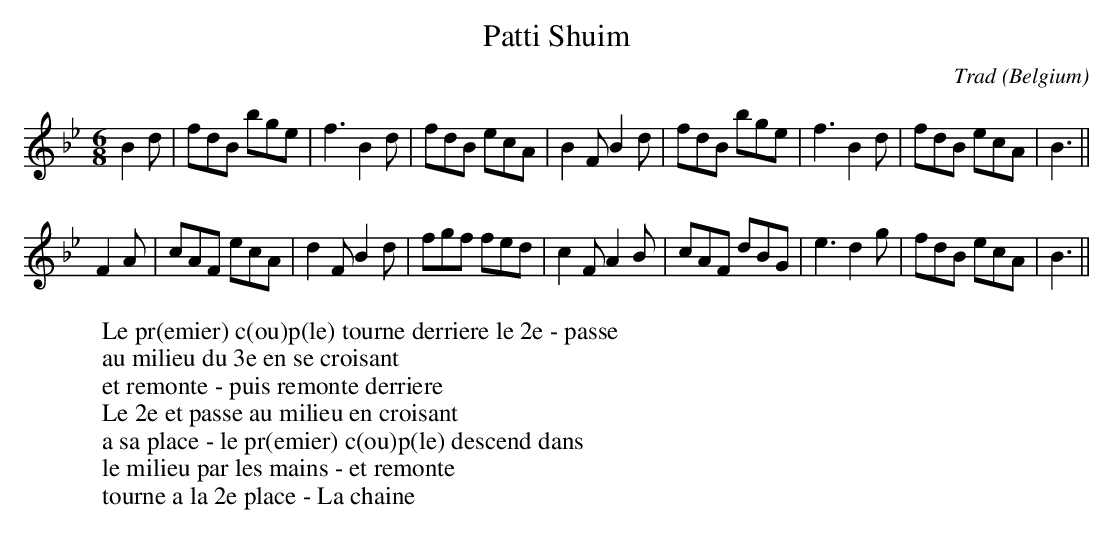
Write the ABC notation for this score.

X:1
T:Patti Shuim
C:Trad
O:Belgium
M:6/8
L:1/8
K:Bbmaj
B2d|fdB bge|f3 B2d|fdB ecA|B2F B2d|fdB bge|f3 B2d|fdB ecA|B3||
F2A|cAF ecA|d2F B2d|fgf fed|c2F A2B|cAF dBG|e3 d2g|fdB ecA|B3||
W:Le pr(emier) c(ou)p(le) tourne derriere le 2e - passe
W:au milieu du 3e en se croisant
W:et remonte - puis remonte derriere
W:Le 2e et passe au milieu en croisant
W:a sa place - le pr(emier) c(ou)p(le) descend dans
W:le milieu par les mains - et remonte
W:tourne a la 2e place - La chaine
